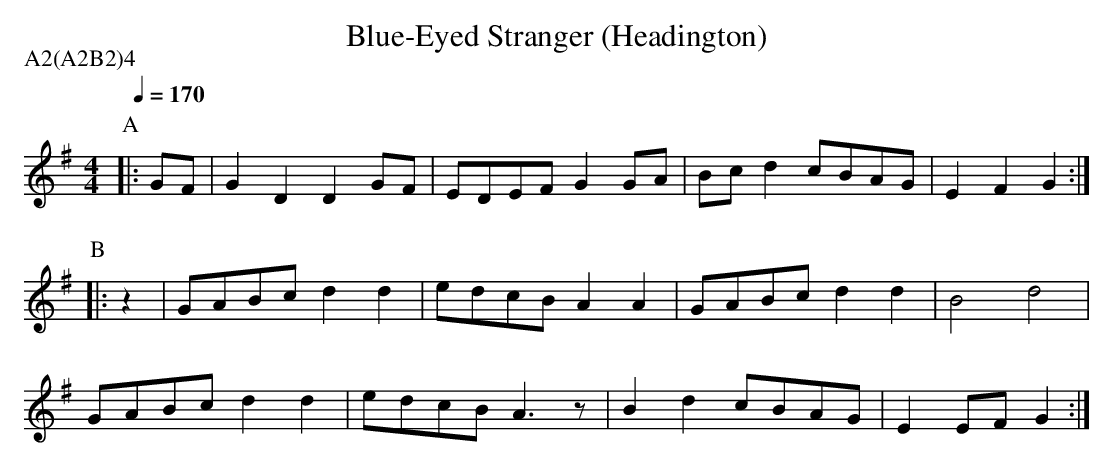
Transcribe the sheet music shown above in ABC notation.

X:1
T:Blue-Eyed Stranger (Headington)
L:1/8
M:4/4
P:A2(A2B2)4
Q:1/4=170
K:G
P:A
|:GF|G2 D2 D2 GF | EDEF G2 GA | Bcd2 cBAG | E2 F2 G2 :|
P:B
|: z2 | GABc d2 d2| edcB A2A2 | GABc d2 d2 |B4 d4|
GABc d2 d2|edcB A3 z | B2 d2 cBAG | E2 EF G2 :|
